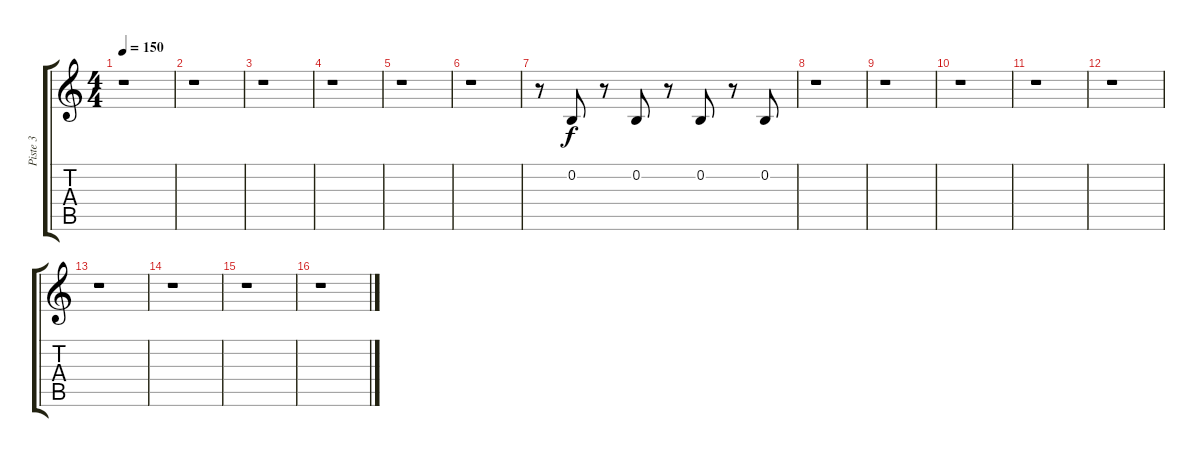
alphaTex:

\track ("Piste 3" "Piste 3") {instrument applause}
\staff {score tabs}
\tuning (E4 B3 G3 D3 A2 E2) {hide}
\ts (4 4)
\tempo 150
\clef g2
\ks c
r.1{dy f} |
r.1 |
r.1 |
r.1 |
r.1 |
r.1 |
r.8 0.2.8{volume 13} r.8 0.2.8 r.8 0.2.8 r.8 0.2.8 |
r.1 |
r.1 |
r.1 |
r.1 |
r.1 |
r.1 |
r.1 |
r.1 |
r.1
